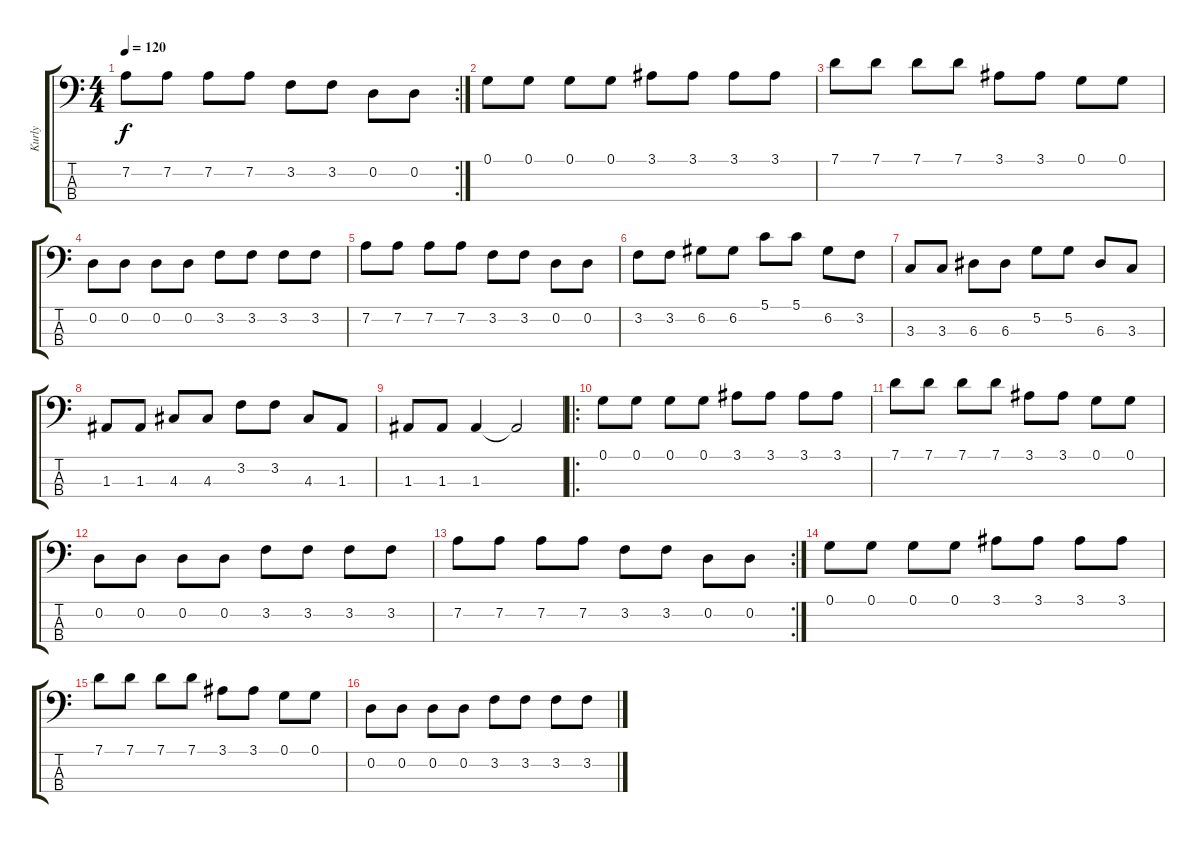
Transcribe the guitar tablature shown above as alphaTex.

\track ("Kurly" "Kurly") {instrument electricbassfinger}
\staff {score tabs}
\tuning (G2 D2 A1 E1) {hide}
\rc 2
\ts (4 4)
\tempo 120
\clef f4
\ks c
7.2.8{dy f} 7.2.8 7.2.8 7.2.8 3.2.8 3.2.8 0.2.8 0.2.8 |
0.1.8 0.1.8 0.1.8 0.1.8 3.1.8 3.1.8 3.1.8 3.1.8 |
7.1.8 7.1.8 7.1.8 7.1.8 3.1.8 3.1.8 0.1.8 0.1.8 |
0.2.8 0.2.8 0.2.8 0.2.8 3.2.8 3.2.8 3.2.8 3.2.8 |
7.2.8 7.2.8 7.2.8 7.2.8 3.2.8 3.2.8 0.2.8 0.2.8 |
3.2.8 3.2.8 6.2.8 6.2.8 5.1.8 5.1.8 6.2.8 3.2.8 |
3.3.8 3.3.8 6.3.8 6.3.8 5.2.8 5.2.8 6.3.8 3.3.8 |
1.3.8 1.3.8 4.3.8 4.3.8 3.2.8 3.2.8 4.3.8 1.3.8 |
1.3.8 1.3.8 1.3.4 1.3{t}.2 |
\ro
0.1.8 0.1.8 0.1.8 0.1.8 3.1.8 3.1.8 3.1.8 3.1.8 |
7.1.8 7.1.8 7.1.8 7.1.8 3.1.8 3.1.8 0.1.8 0.1.8 |
0.2.8 0.2.8 0.2.8 0.2.8 3.2.8 3.2.8 3.2.8 3.2.8 |
\rc 2
7.2.8 7.2.8 7.2.8 7.2.8 3.2.8 3.2.8 0.2.8 0.2.8 |
0.1.8 0.1.8 0.1.8 0.1.8 3.1.8 3.1.8 3.1.8 3.1.8 |
7.1.8 7.1.8 7.1.8 7.1.8 3.1.8 3.1.8 0.1.8 0.1.8 |
0.2.8 0.2.8 0.2.8 0.2.8 3.2.8 3.2.8 3.2.8 3.2.8
